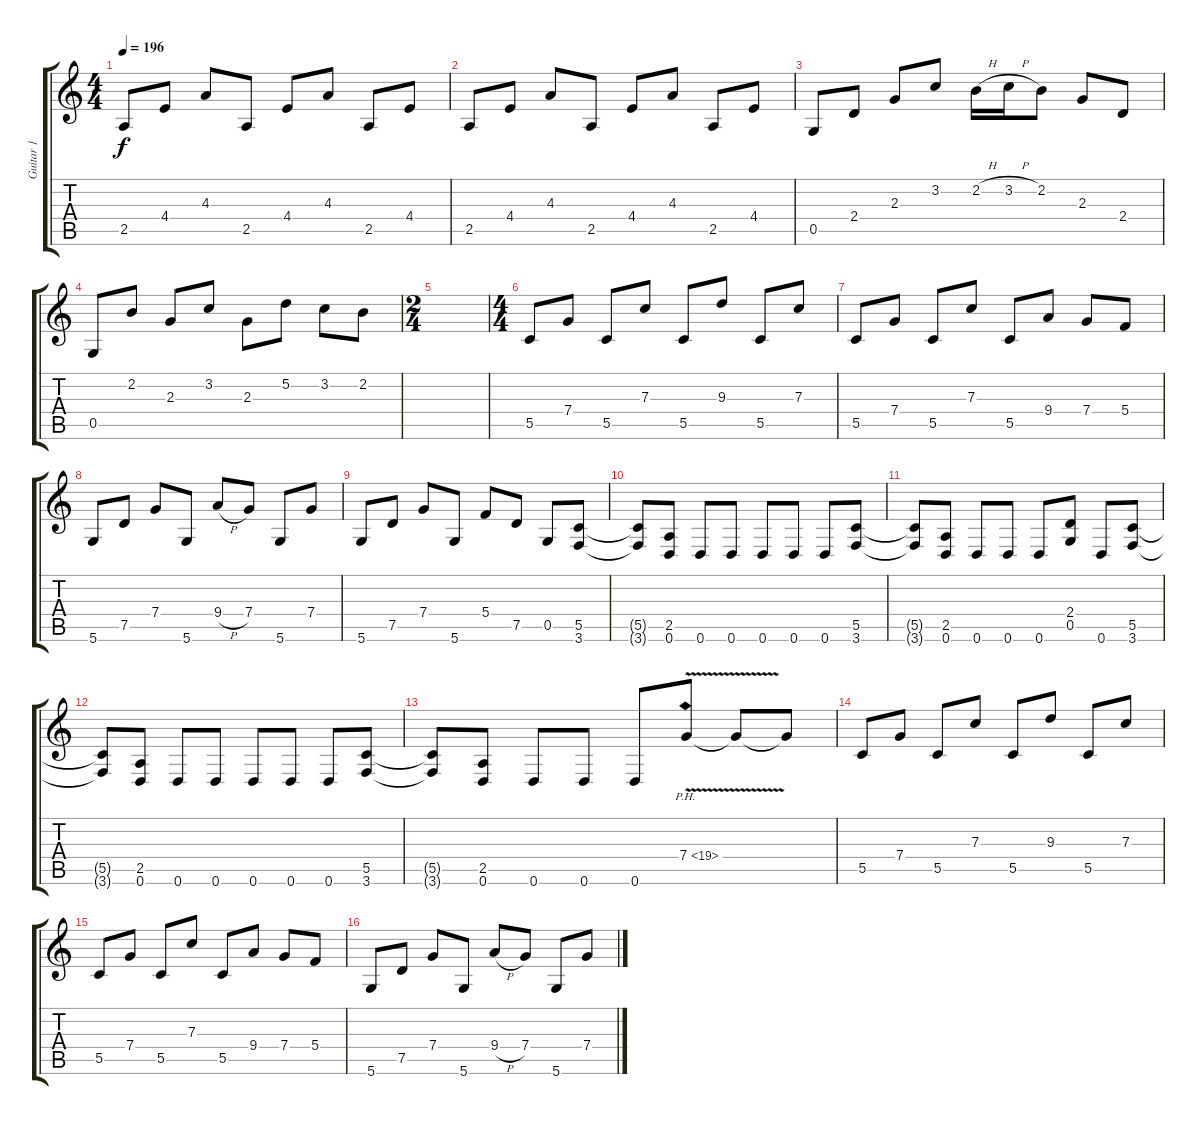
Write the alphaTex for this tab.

\track ("Guitar 1" "Guitar 1") {instrument distortionguitar bank 255}
\staff {score tabs}
\tuning (D4 A3 F3 C3 G2 D2) {hide}
\ts (4 4)
\tempo 196
\clef g2
\ks c
2.5.8{dy f} 4.4.8 4.3.8 2.5.8 4.4.8 4.3.8 2.5.8 4.4.8 |
2.5.8 4.4.8 4.3.8 2.5.8 4.4.8 4.3.8 2.5.8 4.4.8 |
0.5.8 2.4.8 2.3.8 3.2.8 2.2{h}.16 3.2{h}.16 2.2.8 2.3.8 2.4.8 |
0.5.8 2.2.8 2.3.8 3.2.8 2.3.8 5.2.8 3.2.8 2.2.8 |
\ts (2 4)
|
\ts (4 4)
5.5.8 7.4.8 5.5.8 7.3.8 5.5.8 9.3.8 5.5.8 7.3.8 |
5.5.8 7.4.8 5.5.8 7.3.8 5.5.8 9.4.8 7.4.8 5.4.8 |
5.6.8 7.5.8 7.4.8 5.6.8 9.4{h}.8 7.4.8 5.6.8 7.4.8 |
5.6.8 7.5.8 7.4.8 5.6.8 5.4.8 7.5.8 0.5.8 (5.5 3.6).8 |
(5.5{t} 3.6{t}).8 (2.5 0.6).8 0.6.8 0.6.8 0.6.8 0.6.8 0.6.8 (5.5 3.6).8 |
(5.5{t} 3.6{t}).8 (2.5 0.6).8 0.6.8 0.6.8 0.6.8 (2.4 0.5).8 0.6.8 (5.5 3.6).8 |
(5.5{t} 3.6{t}).8 (2.5 0.6).8 0.6.8 0.6.8 0.6.8 0.6.8 0.6.8 (5.5 3.6).8 |
(5.5{t} 3.6{t}).8 (2.5 0.6).8 0.6.8 0.6.8 0.6.8 7.4{ph 12 v}.8 7.4{t}.8 7.4{t}.8 |
5.5.8 7.4.8 5.5.8 7.3.8 5.5.8 9.3.8 5.5.8 7.3.8 |
5.5.8 7.4.8 5.5.8 7.3.8 5.5.8 9.4.8 7.4.8 5.4.8 |
5.6.8 7.5.8 7.4.8 5.6.8 9.4{h}.8 7.4.8 5.6.8 7.4.8
